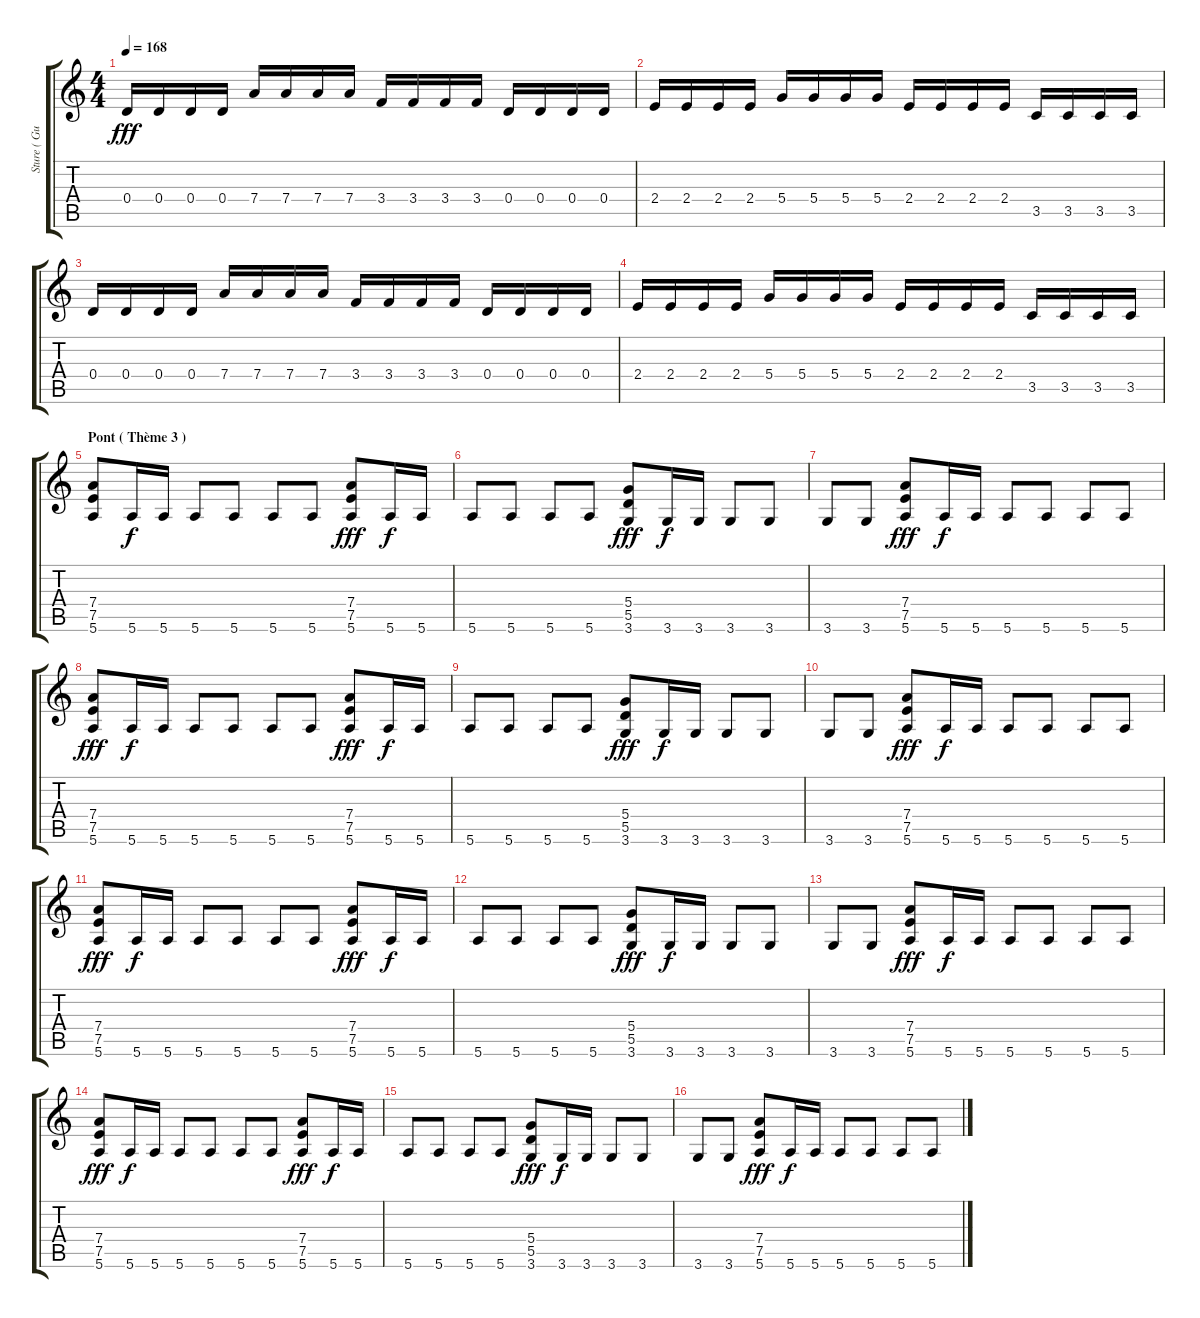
\track ("Sture ( Guitare 1 )" "Sture ( Gu") {instrument distortionguitar}
\staff {score tabs}
\tuning (E4 B3 G3 D3 A2 E2) {hide}
\ts (4 4)
\tempo 168
\clef g2
\ks c
0.4.16{dy fff} 0.4.16 0.4.16 0.4.16 7.4.16 7.4.16 7.4.16 7.4.16 3.4.16 3.4.16 3.4.16 3.4.16 0.4.16 0.4.16 0.4.16 0.4.16 |
2.4.16 2.4.16 2.4.16 2.4.16 5.4.16 5.4.16 5.4.16 5.4.16 2.4.16 2.4.16 2.4.16 2.4.16 3.5.16 3.5.16 3.5.16 3.5.16 |
0.4.16 0.4.16 0.4.16 0.4.16 7.4.16 7.4.16 7.4.16 7.4.16 3.4.16 3.4.16 3.4.16 3.4.16 0.4.16 0.4.16 0.4.16 0.4.16 |
2.4.16 2.4.16 2.4.16 2.4.16 5.4.16 5.4.16 5.4.16 5.4.16 2.4.16 2.4.16 2.4.16 2.4.16 3.5.16 3.5.16 3.5.16 3.5.16 |
\section ("" "Pont ( Thème 3 )")
(7.4 7.5 5.6).8 5.6.16{dy f} 5.6.16 5.6.8 5.6.8 5.6.8 5.6.8 (7.4 7.5 5.6).8{dy fff} 5.6.16{dy f} 5.6.16 |
5.6.8 5.6.8 5.6.8 5.6.8 (5.4 5.5 3.6).8{dy fff} 3.6.16{dy f} 3.6.16 3.6.8 3.6.8 |
3.6.8 3.6.8 (7.4 7.5 5.6).8{dy fff} 5.6.16{dy f} 5.6.16 5.6.8 5.6.8 5.6.8 5.6.8 |
(7.4 7.5 5.6).8{dy fff} 5.6.16{dy f} 5.6.16 5.6.8 5.6.8 5.6.8 5.6.8 (7.4 7.5 5.6).8{dy fff} 5.6.16{dy f} 5.6.16 |
5.6.8 5.6.8 5.6.8 5.6.8 (5.4 5.5 3.6).8{dy fff} 3.6.16{dy f} 3.6.16 3.6.8 3.6.8 |
3.6.8 3.6.8 (7.4 7.5 5.6).8{dy fff} 5.6.16{dy f} 5.6.16 5.6.8 5.6.8 5.6.8 5.6.8 |
(7.4 7.5 5.6).8{dy fff} 5.6.16{dy f} 5.6.16 5.6.8 5.6.8 5.6.8 5.6.8 (7.4 7.5 5.6).8{dy fff} 5.6.16{dy f} 5.6.16 |
5.6.8 5.6.8 5.6.8 5.6.8 (5.4 5.5 3.6).8{dy fff} 3.6.16{dy f} 3.6.16 3.6.8 3.6.8 |
3.6.8 3.6.8 (7.4 7.5 5.6).8{dy fff} 5.6.16{dy f} 5.6.16 5.6.8 5.6.8 5.6.8 5.6.8 |
(7.4 7.5 5.6).8{dy fff} 5.6.16{dy f} 5.6.16 5.6.8 5.6.8 5.6.8 5.6.8 (7.4 7.5 5.6).8{dy fff} 5.6.16{dy f} 5.6.16 |
5.6.8 5.6.8 5.6.8 5.6.8 (5.4 5.5 3.6).8{dy fff} 3.6.16{dy f} 3.6.16 3.6.8 3.6.8 |
3.6.8 3.6.8 (7.4 7.5 5.6).8{dy fff} 5.6.16{dy f} 5.6.16 5.6.8 5.6.8 5.6.8 5.6.8
